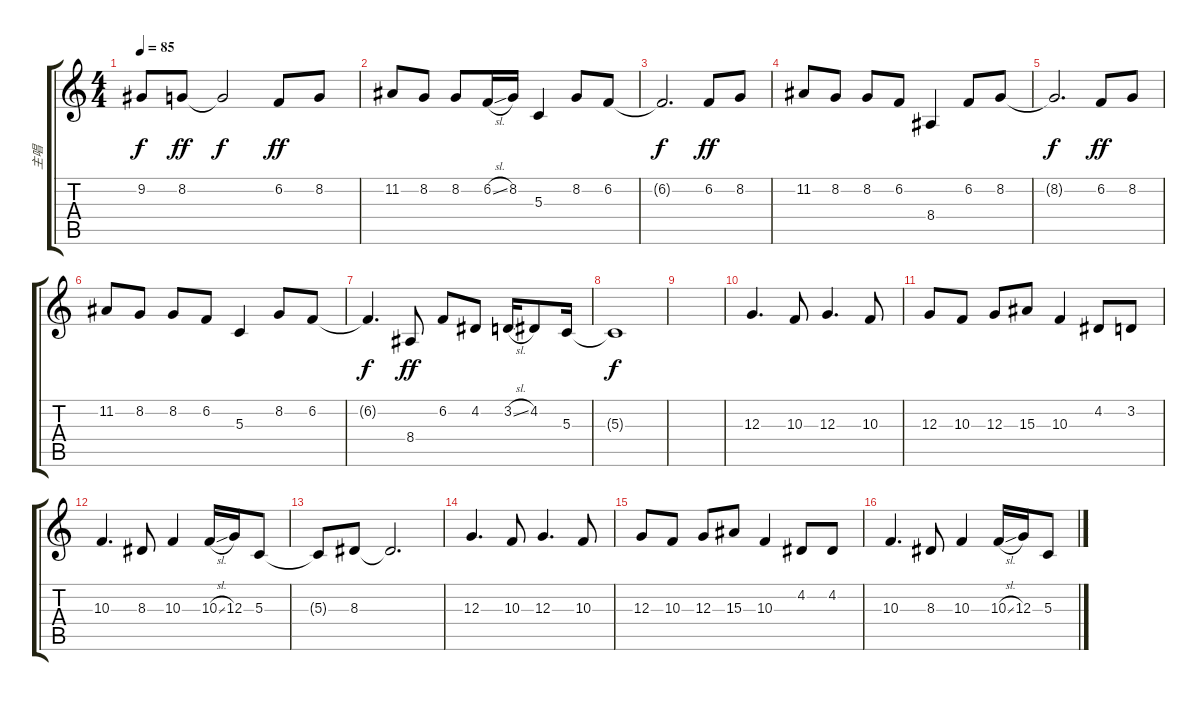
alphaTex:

\track ("主唱" "主唱") {instrument flute}
\staff {score tabs}
\tuning (E4 B3 G3 D3 A2 E2) {hide}
\ts (4 4)
\tempo 85
\clef g2
\ks c
9.2{t}.8{dy f} 8.2.8{dy ff} 8.2{t}.2{dy f} 6.2.8{dy ff} 8.2.8 |
11.2.8 8.2.8 8.2.8 6.2{sl}.16 8.2.16 5.3.4 8.2.8 6.2.8 |
6.2{t}.2{d dy f} 6.2.8{dy ff} 8.2.8 |
11.2.8 8.2.8 8.2.8 6.2.8 8.4.4 6.2.8 8.2.8 |
8.2{t}.2{d dy f} 6.2.8{dy ff} 8.2.8 |
11.2.8 8.2.8 8.2.8 6.2.8 5.3.4 8.2.8 6.2.8 |
6.2{t}.4{d dy f} 8.4.8{dy ff} 6.2.8 4.2.8 3.2{sl}.16 4.2.8 5.3.16 |
5.3{t}.1{dy f} |
|
12.3.4{d} 10.3.8 12.3.4{d} 10.3.8 |
12.3.8 10.3.8 12.3.8 15.3.8 10.3.4 4.2.8 3.2.8 |
10.3.4{d} 8.3.8 10.3.4 10.3{sl}.16 12.3.16 5.3.8 |
5.3{t}.8 8.3.8 8.3{t}.2{d} |
12.3.4{d} 10.3.8 12.3.4{d} 10.3.8 |
12.3.8 10.3.8 12.3.8 15.3.8 10.3.4 4.2.8 4.2.8 |
10.3.4{d} 8.3.8 10.3.4 10.3{sl}.16 12.3.16 5.3.8
